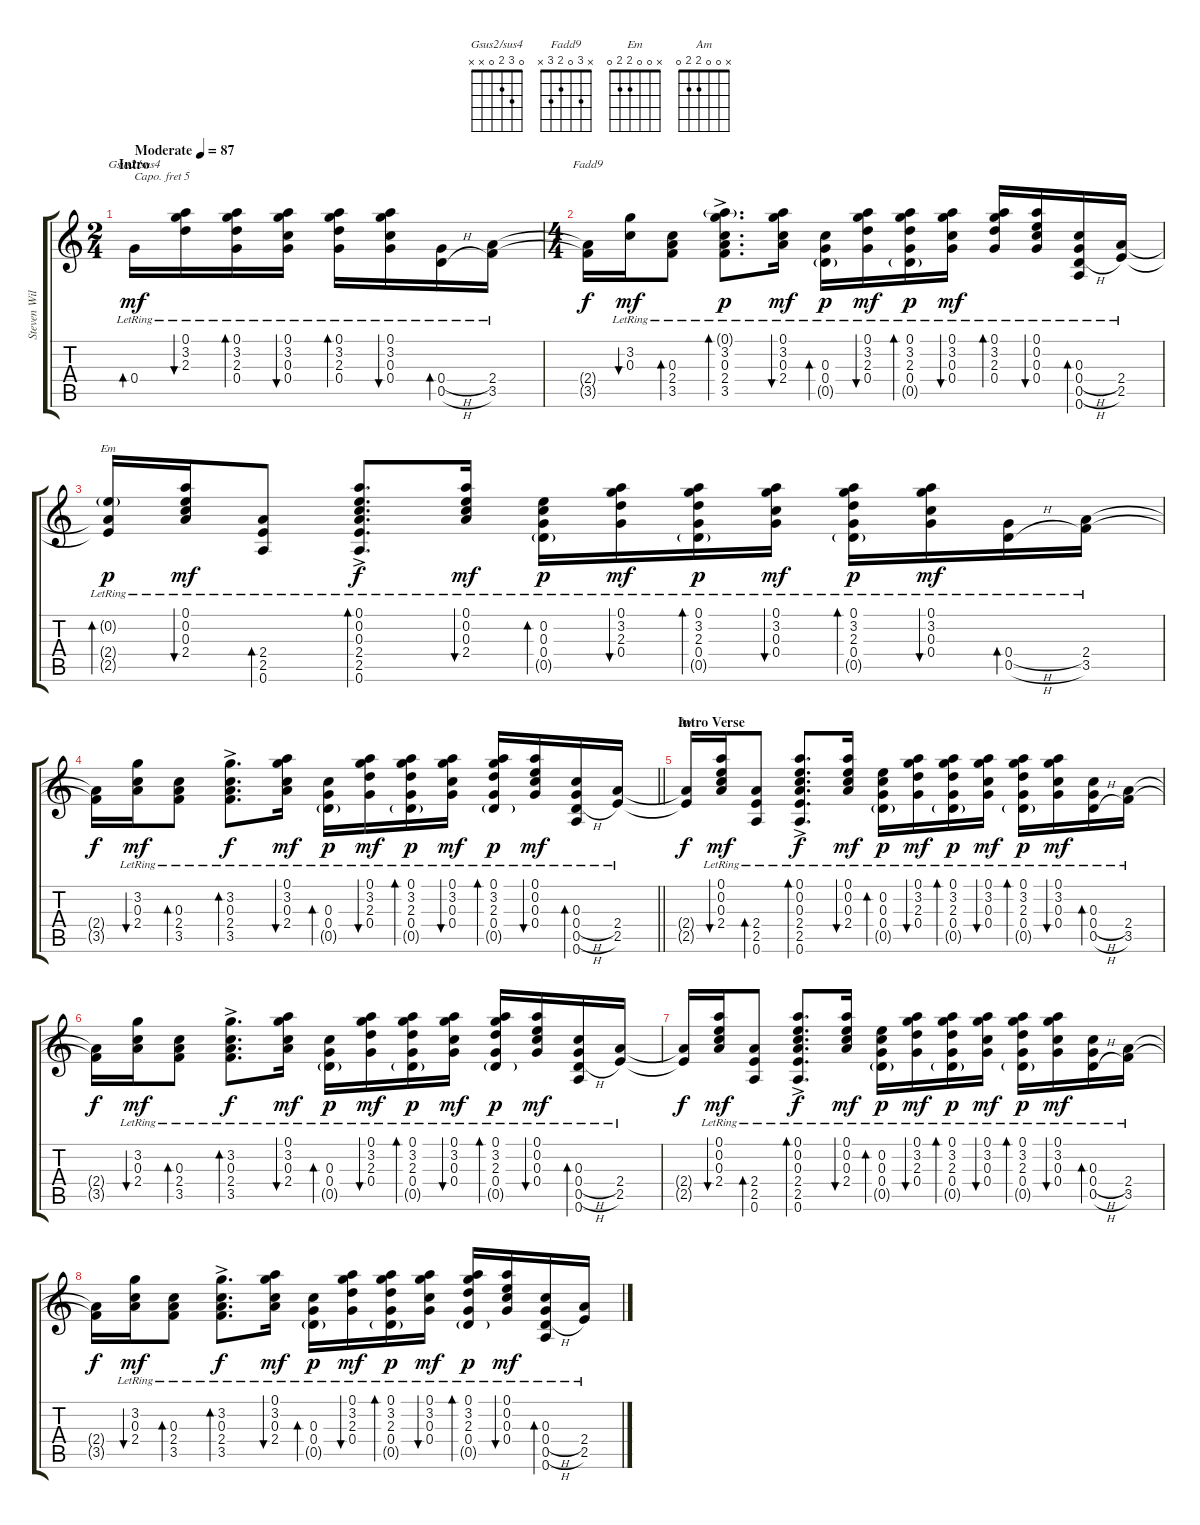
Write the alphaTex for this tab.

\track ("Steven Wilson Acous. Gtr. L" "Steven Wil") {instrument acousticguitarsteel}
\staff {score tabs}
\capo 5
\tuning (E4 B3 G3 D3 A2 E2) {hide}
\chord ("Gsus2/sus4" 0 3 2 0 x x)
\chord ("Fadd9" x 3 0 2 3 x)
\chord ("Em" x 0 0 2 2 0)
\chord ("Am" x 0 0 2 2 0)
\ts (2 4)
\section ("" "Intro")
\tempo (87 "Moderate")
\clef g2
\ks aminor
0.4{lr}.16{bd 30 ch "Gsus2/sus4" dy mf instrument acousticguitarsteel} (0.1{lr} 3.2{lr} 2.3{lr}).16{bu 30} (0.1{lr} 3.2{lr} 2.3{lr} 0.4{lr}).16{bd 30} (0.1{lr} 3.2{lr} 0.3{lr} 0.4{lr}).16{bu 30} (0.1{lr} 3.2{lr} 2.3{lr} 0.4{lr}).16{bd 30} (0.1{lr} 3.2{lr} 0.3{lr} 0.4{lr}).16{bu 30} (0.4{h lr} 0.5{h lr}).16{bd 30} (2.4{lr} 3.5{lr}).16 |
\ts (4 4)
(2.4{t} 3.5{t}).16{ch "Fadd9" dy f} (3.2{lr} 0.3{lr}).16{bu 30 dy mf} (0.3{lr} 2.4{lr} 3.5{lr}).8{bd 30} (0.1{g lr} 3.2{ac lr} 0.3{ac lr} 2.4{ac lr} 3.5{ac lr}).8{d bd 30 dy p} (0.1{lr} 3.2{lr} 0.3{lr} 2.4{lr}).16{bu 30 dy mf} (0.3{lr} 0.4{lr} 0.5{g lr}).16{bd 30 dy p} (0.1{lr} 3.2{lr} 2.3{lr} 0.4{lr}).16{bu 30 dy mf} (0.1{lr} 3.2{lr} 2.3{lr} 0.4{lr} 0.5{g lr}).16{bd 30 dy p} (0.1{lr} 3.2{lr} 0.3{lr} 0.4{lr}).16{bu 30 dy mf} (0.1{lr} 3.2{lr} 2.3{lr} 0.4{lr}).16{bd 30} (0.1{lr} 0.2{lr} 0.3{lr} 0.4{lr}).16{bu 30} (0.3{lr} 0.4{h lr} 0.5{h lr} 0.6{lr}).16{bd 30} (2.4{lr} 2.5{lr}).16 |
(0.2{g lr} 2.4{t} 2.5{t}).16{bd 30 ch "Em" dy p} (0.1{lr} 0.2{lr} 0.3{lr} 2.4{lr}).16{bu 30 dy mf} (2.4{lr} 2.5{lr} 0.6{lr}).8{bd 30} (0.1{ac lr} 0.2{ac lr} 0.3{ac lr} 2.4{ac lr} 2.5{ac lr} 0.6{ac lr}).8{d bd 30 dy f} (0.1{lr} 0.2{lr} 0.3{lr} 2.4{lr}).16{bu 30 dy mf} (0.2{lr} 0.3{lr} 0.4{lr} 0.5{g lr}).16{bd 30 dy p} (0.1{lr} 3.2{lr} 2.3{lr} 0.4{lr}).16{bu 30 dy mf} (0.1{lr} 3.2{lr} 2.3{lr} 0.4{lr} 0.5{g lr}).16{bd 30 dy p} (0.1{lr} 3.2{lr} 0.3{lr} 0.4{lr}).16{bu 30 dy mf} (0.1{lr} 3.2{lr} 2.3{lr} 0.4{lr} 0.5{g lr}).16{bd 30 dy p} (0.1{lr} 3.2{lr} 0.3{lr} 0.4{lr}).16{bu 30 dy mf} (0.4{h lr} 0.5{h lr}).16{bd 30} (2.4{lr} 3.5{lr}).16 |
\barLineRight lightlight
(2.4{t} 3.5{t}).16{dy f} (3.2{lr} 0.3{lr} 2.4{lr}).16{bu 30 dy mf} (0.3{lr} 2.4{lr} 3.5{lr}).8{bd 30} (3.2{ac lr} 0.3{ac lr} 2.4{ac lr} 3.5{ac lr}).8{d bd 30 dy f} (0.1{lr} 3.2{lr} 0.3{lr} 2.4{lr}).16{bu 30 dy mf} (0.3{lr} 0.4{lr} 0.5{g lr}).16{bd 30 dy p} (0.1{lr} 3.2{lr} 2.3{lr} 0.4{lr}).16{bu 30 dy mf} (0.1{lr} 3.2{lr} 2.3{lr} 0.4{lr} 0.5{g lr}).16{bd 30 dy p} (0.1{lr} 3.2{lr} 0.3{lr} 0.4{lr}).16{bu 30 dy mf} (0.1{lr} 3.2{lr} 2.3{lr} 0.4{lr} 0.5{g lr}).16{bd 30 dy p} (0.1{lr} 0.2{lr} 0.3{lr} 0.4{lr}).16{bu 30 dy mf} (0.3{lr} 0.4{h lr} 0.5{h lr} 0.6{lr}).16{bd 30} (2.4{lr} 2.5{lr}).16 |
\section ("" "Intro Verse")
(2.4{t} 2.5{t}).16{ch "Am" dy f} (0.1{lr} 0.2{lr} 0.3{lr} 2.4{lr}).16{bu 30 dy mf} (2.4{lr} 2.5{lr} 0.6{lr}).8{bd 30} (0.1{ac lr} 0.2{ac lr} 0.3{ac lr} 2.4{ac lr} 2.5{ac lr} 0.6{ac lr}).8{d bd 30 dy f} (0.1{lr} 0.2{lr} 0.3{lr} 2.4{lr}).16{bu 30 dy mf} (0.2{lr} 0.3{lr} 0.4{lr} 0.5{g lr}).16{bd 30 dy p} (0.1{lr} 3.2{lr} 2.3{lr} 0.4{lr}).16{bu 30 dy mf} (0.1{lr} 3.2{lr} 2.3{lr} 0.4{lr} 0.5{g lr}).16{bd 30 dy p} (0.1{lr} 3.2{lr} 0.3{lr} 0.4{lr}).16{bu 30 dy mf} (0.1{lr} 3.2{lr} 2.3{lr} 0.4{lr} 0.5{g lr}).16{bd 30 dy p} (0.1{lr} 3.2{lr} 0.3{lr} 0.4{lr}).16{bu 30 dy mf} (0.3{lr} 0.4{h lr} 0.5{h lr}).16{bd 30} (2.4{lr} 3.5{lr}).16 |
(2.4{t} 3.5{t}).16{dy f} (3.2{lr} 0.3{lr} 2.4{lr}).16{bu 30 dy mf} (0.3{lr} 2.4{lr} 3.5{lr}).8{bd 30} (3.2{ac lr} 0.3{ac lr} 2.4{ac lr} 3.5{ac lr}).8{d bd 30 dy f} (0.1{lr} 3.2{lr} 0.3{lr} 2.4{lr}).16{bu 30 dy mf} (0.3{lr} 0.4{lr} 0.5{g lr}).16{bd 30 dy p} (0.1{lr} 3.2{lr} 2.3{lr} 0.4{lr}).16{bu 30 dy mf} (0.1{lr} 3.2{lr} 2.3{lr} 0.4{lr} 0.5{g lr}).16{bd 30 dy p} (0.1{lr} 3.2{lr} 0.3{lr} 0.4{lr}).16{bu 30 dy mf} (0.1{lr} 3.2{lr} 2.3{lr} 0.4{lr} 0.5{g lr}).16{bd 30 dy p} (0.1{lr} 0.2{lr} 0.3{lr} 0.4{lr}).16{bu 30 dy mf} (0.3{lr} 0.4{h lr} 0.5{h lr} 0.6{lr}).16{bd 30} (2.4{lr} 2.5{lr}).16 |
(2.4{t} 2.5{t}).16{dy f} (0.1{lr} 0.2{lr} 0.3{lr} 2.4{lr}).16{bu 30 dy mf} (2.4{lr} 2.5{lr} 0.6{lr}).8{bd 30} (0.1{ac lr} 0.2{ac lr} 0.3{ac lr} 2.4{ac lr} 2.5{ac lr} 0.6{ac lr}).8{d bd 30 dy f} (0.1{lr} 0.2{lr} 0.3{lr} 2.4{lr}).16{bu 30 dy mf} (0.2{lr} 0.3{lr} 0.4{lr} 0.5{g lr}).16{bd 30 dy p} (0.1{lr} 3.2{lr} 2.3{lr} 0.4{lr}).16{bu 30 dy mf} (0.1{lr} 3.2{lr} 2.3{lr} 0.4{lr} 0.5{g lr}).16{bd 30 dy p} (0.1{lr} 3.2{lr} 0.3{lr} 0.4{lr}).16{bu 30 dy mf} (0.1{lr} 3.2{lr} 2.3{lr} 0.4{lr} 0.5{g lr}).16{bd 30 dy p} (0.1{lr} 3.2{lr} 0.3{lr} 0.4{lr}).16{bu 30 dy mf} (0.3{lr} 0.4{h lr} 0.5{h lr}).16{bd 30} (2.4{lr} 3.5{lr}).16 |
(2.4{t} 3.5{t}).16{dy f} (3.2{lr} 0.3{lr} 2.4{lr}).16{bu 30 dy mf} (0.3{lr} 2.4{lr} 3.5{lr}).8{bd 30} (3.2{ac lr} 0.3{ac lr} 2.4{ac lr} 3.5{ac lr}).8{d bd 30 dy f} (0.1{lr} 3.2{lr} 0.3{lr} 2.4{lr}).16{bu 30 dy mf} (0.3{lr} 0.4{lr} 0.5{g lr}).16{bd 30 dy p} (0.1{lr} 3.2{lr} 2.3{lr} 0.4{lr}).16{bu 30 dy mf} (0.1{lr} 3.2{lr} 2.3{lr} 0.4{lr} 0.5{g lr}).16{bd 30 dy p} (0.1{lr} 3.2{lr} 0.3{lr} 0.4{lr}).16{bu 30 dy mf} (0.1{lr} 3.2{lr} 2.3{lr} 0.4{lr} 0.5{g lr}).16{bd 30 dy p} (0.1{lr} 0.2{lr} 0.3{lr} 0.4{lr}).16{bu 30 dy mf} (0.3{lr} 0.4{h lr} 0.5{h lr} 0.6{lr}).16{bd 30} (2.4{lr} 2.5{lr}).16
